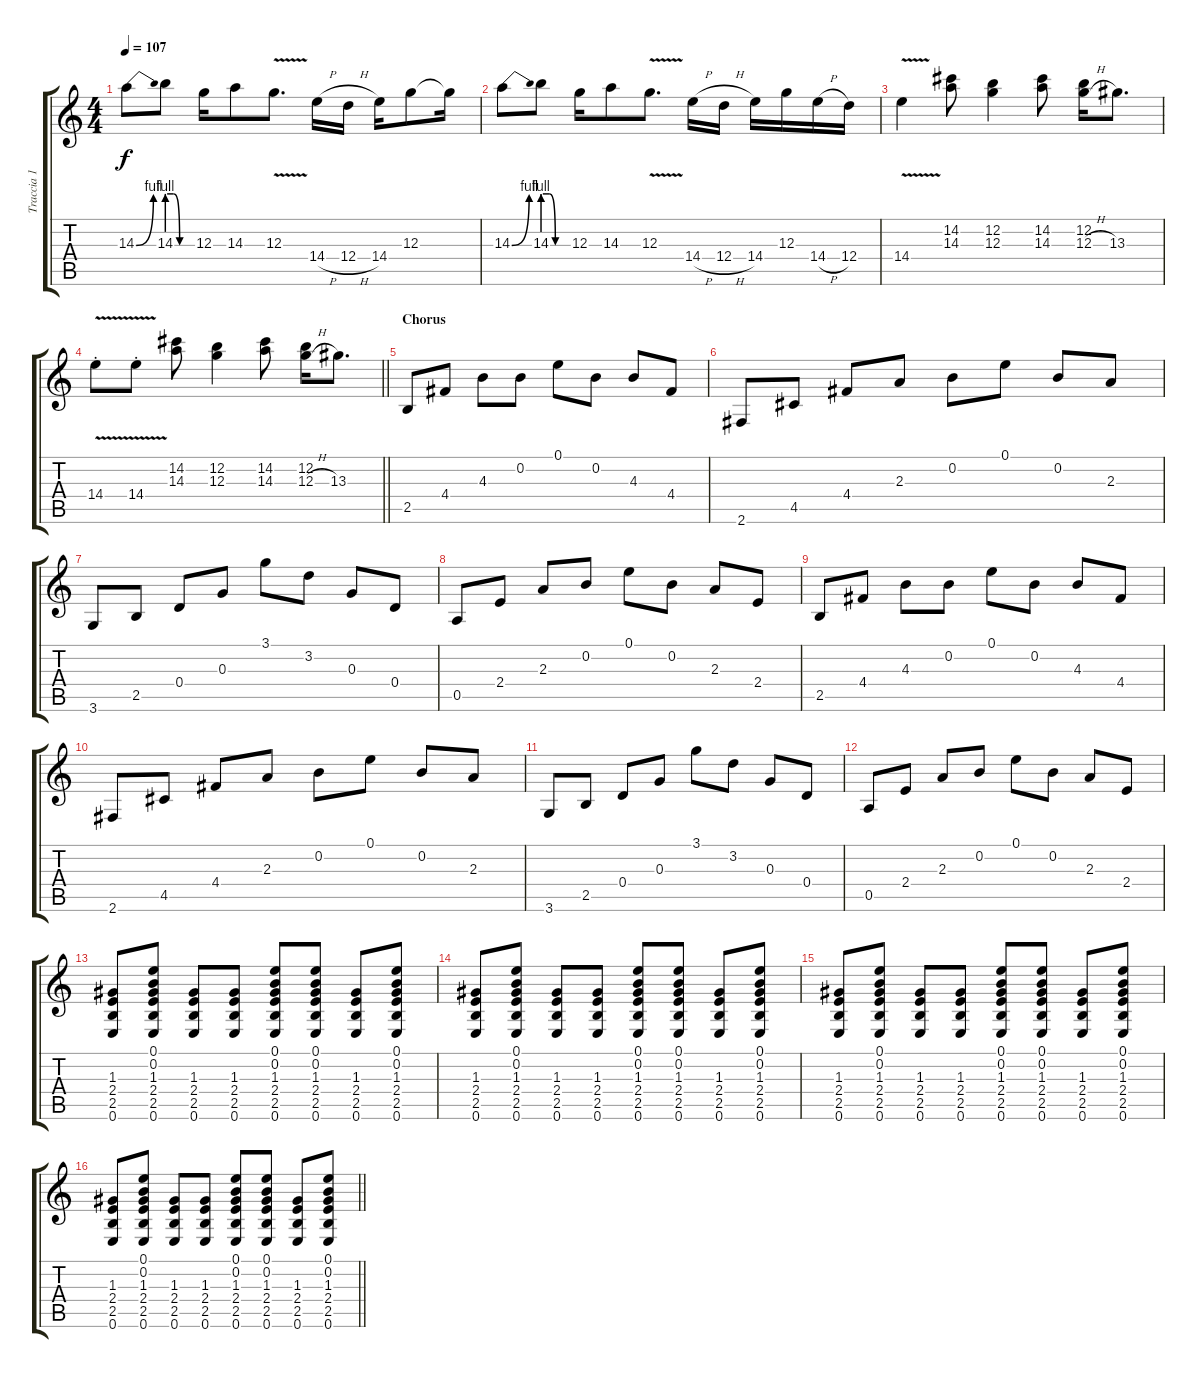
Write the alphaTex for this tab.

\track ("Traccia 1" "Traccia 1") {instrument distortionguitar}
\staff {score tabs}
\tuning (E4 B3 G3 D3 A2 E2) {hide}
\ts (4 4)
\tempo 107
\clef g2
\ks c
14.3{be (bend 0 0 60 4)}.8{dy f volume 16} 14.3{be (custom 0 4 15 4 30 0 60 0)}.8 12.3.16 14.3.8 12.3{v}.8{d} 14.4{h}.16 12.4{h}.16 14.4.16 12.3.8 12.3{t}.16 |
14.3{be (bend 0 0 60 4)}.8{volume 16} 14.3{be (custom 0 4 15 4 30 0 60 0)}.8 12.3.16 14.3.8 12.3{v}.8{d} 14.4{h}.16 12.4{h}.16 14.4.16 12.3.16 14.4{h}.16 12.4.16 |
14.4{v}.4 (14.2 14.3).8 (12.2 12.3).4 (14.2 14.3).8 (12.2 12.3{h}).16 13.3.8{d} |
\barLineRight lightlight
14.4{v st}.8 14.4{v st}.8 (14.2 14.3).8 (12.2 12.3).4 (14.2 14.3).8 (12.2 12.3{h}).16 13.3.8{d} |
\section ("" "Chorus")
2.5.8{volume 11} 4.4.8 4.3.8 0.2.8 0.1.8 0.2.8 4.3.8 4.4.8 |
2.6.8 4.5.8 4.4.8 2.3.8 0.2.8 0.1.8 0.2.8 2.3.8 |
3.6.8 2.5.8 0.4.8 0.3.8 3.1.8 3.2.8 0.3.8 0.4.8 |
0.5.8 2.4.8 2.3.8 0.2.8 0.1.8 0.2.8 2.3.8 2.4.8 |
2.5.8{volume 11} 4.4.8 4.3.8 0.2.8 0.1.8 0.2.8 4.3.8 4.4.8 |
2.6.8 4.5.8 4.4.8 2.3.8 0.2.8 0.1.8 0.2.8 2.3.8 |
3.6.8 2.5.8 0.4.8 0.3.8 3.1.8 3.2.8 0.3.8 0.4.8 |
0.5.8 2.4.8 2.3.8 0.2.8 0.1.8 0.2.8 2.3.8 2.4.8 |
(1.3 2.4 2.5 0.6).8 (0.1 0.2 1.3 2.4 2.5 0.6).8 (1.3 2.4 2.5 0.6).8 (1.3 2.4 2.5 0.6).8 (0.1 0.2 1.3 2.4 2.5 0.6).8 (0.1 0.2 1.3 2.4 2.5 0.6).8 (1.3 2.4 2.5 0.6).8 (0.1 0.2 1.3 2.4 2.5 0.6).8 |
(1.3 2.4 2.5 0.6).8 (0.1 0.2 1.3 2.4 2.5 0.6).8 (1.3 2.4 2.5 0.6).8 (1.3 2.4 2.5 0.6).8 (0.1 0.2 1.3 2.4 2.5 0.6).8 (0.1 0.2 1.3 2.4 2.5 0.6).8 (1.3 2.4 2.5 0.6).8 (0.1 0.2 1.3 2.4 2.5 0.6).8 |
(1.3 2.4 2.5 0.6).8 (0.1 0.2 1.3 2.4 2.5 0.6).8 (1.3 2.4 2.5 0.6).8 (1.3 2.4 2.5 0.6).8 (0.1 0.2 1.3 2.4 2.5 0.6).8 (0.1 0.2 1.3 2.4 2.5 0.6).8 (1.3 2.4 2.5 0.6).8 (0.1 0.2 1.3 2.4 2.5 0.6).8 |
\barLineRight lightlight
(1.3 2.4 2.5 0.6).8 (0.1 0.2 1.3 2.4 2.5 0.6).8 (1.3 2.4 2.5 0.6).8 (1.3 2.4 2.5 0.6).8 (0.1 0.2 1.3 2.4 2.5 0.6).8 (0.1 0.2 1.3 2.4 2.5 0.6).8 (1.3 2.4 2.5 0.6).8 (0.1 0.2 1.3 2.4 2.5 0.6).8
